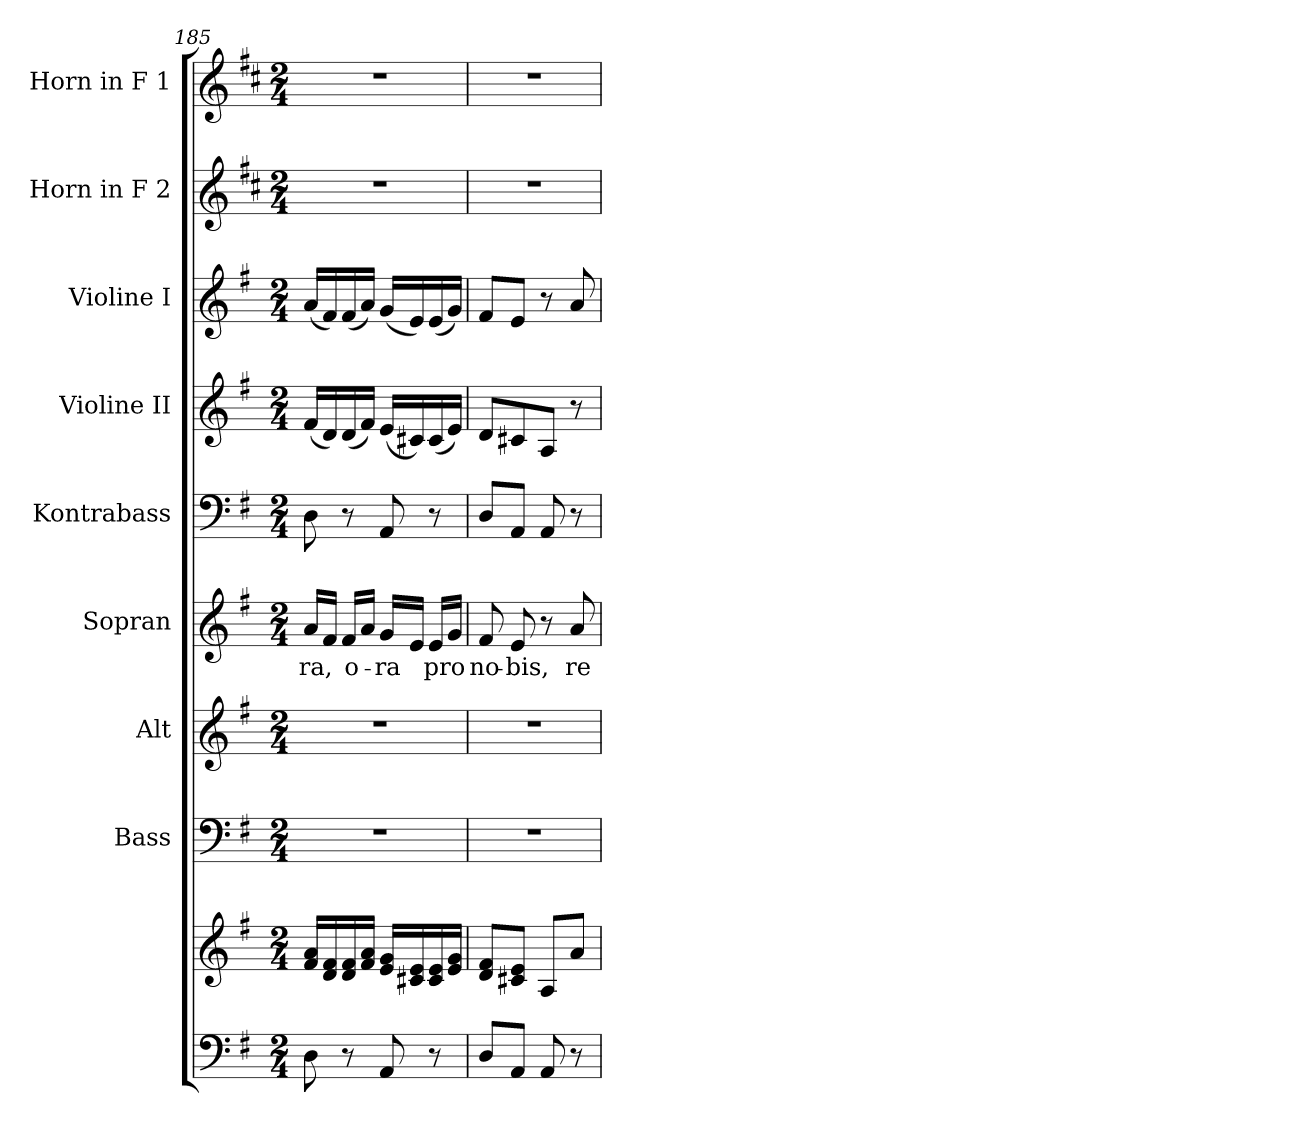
**kern	**kern	**kern	**kern	**kern	**text	**kern	**kern	**kern	**kern	**kern
*part9	*part9	*part8	*part7	*part6	*part6	*part5	*part4	*part3	*part2	*part1
*staff10	*staff9	*staff8	*staff7	*staff6	*staff6	*staff5	*staff4	*staff3	*staff2	*staff1
*	*	*I"Bass	*I"Alt	*I"Sopran	*	*I"Kontrabass	*I"Violine II	*I"Violine I	*I"Horn in F 2	*I"Horn in F 1
*	*	*I'B.	*I'A.	*I'S.	*	*I'Kb.	*I'Vl. II	*I'Vl. I	*I'Hrn. 2	*I'Hrn. 1
*clefF4	*clefG2	*clefF4	*clefG2	*clefG2	*	*clefF4	*clefG2	*clefG2	*clefG2	*clefG2
*	*	*	*	*	*	*ITrd7c12	*	*	*ITrd4c7	*ITrd4c7
*k[f#]	*k[f#]	*k[f#]	*k[f#]	*k[f#]	*	*k[f#]	*k[f#]	*k[f#]	*k[f#]	*k[f#]
*G:	*G:	*G:	*G:	*G:	*	*G:	*G:	*G:	*G:	*G:
*M2/4	*M2/4	*M2/4	*M2/4	*M2/4	*	*M2/4	*M2/4	*M2/4	*M2/4	*M2/4
=185	=185	=185	=185	=185	=185	=185	=185	=185	=185	=185
!	!	!	!	!	!LO:LY:b	!	!	!	!	!
8D\	16f#/ 16a/LL	2r	2r	16a/LL	-ra,	8DD\	(<16f#/LL	(<16a/LL	2r	2r
.	16d/ 16f#/	.	.	16f#/JJ	.	.	16d/)	16f#/)	.	.
!	!	!	!	!	!LO:LY:b	!	!	!	!	!
8r	16d/ 16f#/	.	.	16f#/LL	o-	8r	(<16d/	(<16f#/	.	.
.	16f#/ 16a/JJ	.	.	16a/JJ	.	.	16f#/JJ)	16a/JJ)	.	.
!	!	!	!	!	!LO:LY:b	!	!	!	!	!
8AA/	16e/ 16g/LL	.	.	16g/LL	-ra	8AAA/	(<16e/LL	(<16g/LL	.	.
.	16c#X/ 16e/	.	.	16e/JJ	.	.	16c#X/)	16e/)	.	.
!	!	!	!	!	!LO:LY:b	!	!	!	!	!
8r	16c#/ 16e/	.	.	16e/LL	pro	8r	(<16c#/	(<16e/	.	.
.	16e/ 16g/JJ	.	.	16g/JJ	.	.	16e/JJ)	16g/JJ)	.	.
=186	=186	=186	=186	=186	=186	=186	=186	=186	=186	=186
!	!	!	!	!	!LO:LY:b	!	!	!	!	!
8D/L	8d/ 8f#/L	2r	2r	8f#/	no-	8DD/L	8d/L	8f#/L	2r	2r
!	!	!	!	!	!LO:LY:b	!	!	!	!	!
8AA/J	8c#X/ 8e/J	.	.	8e/	-bis,	8AAA/J	8c#X/	8e/J	.	.
8AA/	8A/L	.	.	8r	.	8AAA/	8A/J	8r	.	.
!	!	!	!	!	!LO:LY:b	!	!	!	!	!
8r	8a/J	.	.	8a/	re-	8r	8r	8a/	.	.
=	=	=	=	=	=	=	=	=	=	=
*-	*-	*-	*-	*-	*-	*-	*-	*-	*-	*-
